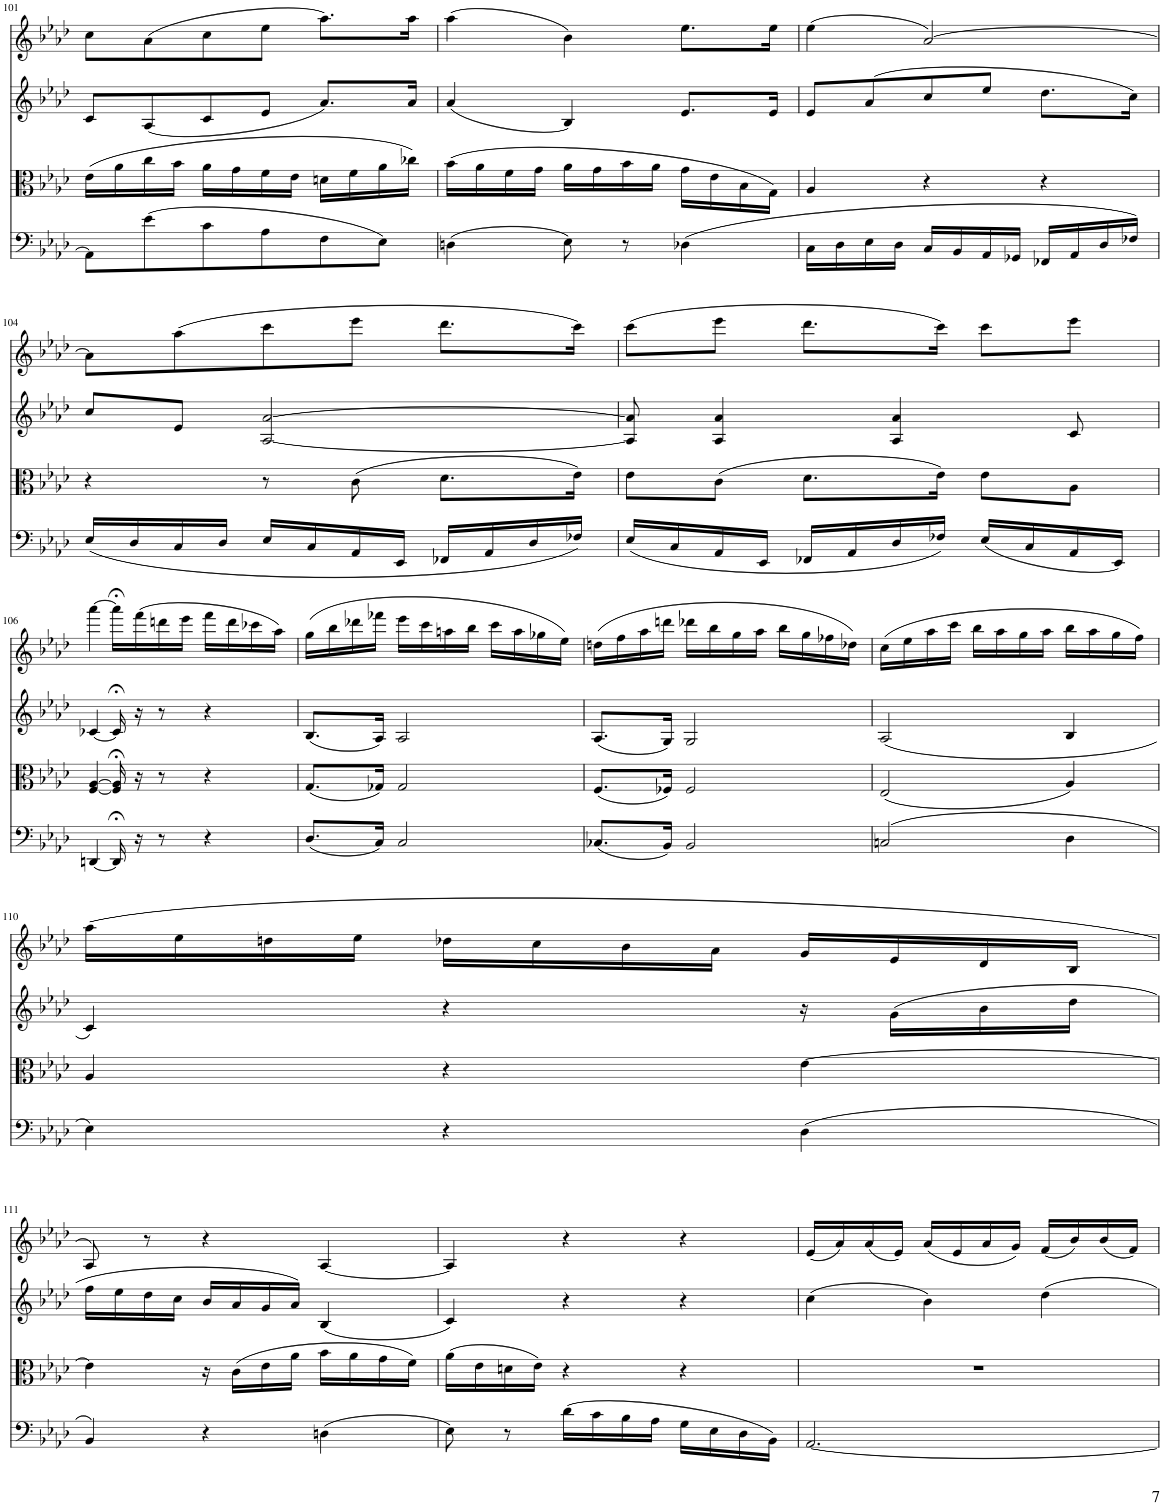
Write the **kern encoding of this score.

**kern	**kern	**kern	**kern
*part4	*part3	*part2	*part1
*staff4	*staff3	*staff2	*staff1
*I"Piano	*I"Piano	*I"Piano	*I"Piano
*I'Pno	*I'Pno	*I'Pno	*I'Pno
!!LO:PB:g=z
*clefF4	*clefC3	*clefG2	*clefG2
*k[b-e-a-d-]	*k[b-e-a-d-]	*k[b-e-a-d-]	*k[b-e-a-d-]
*M3/4	*M3/4	*M3/4	*M3/4
=101	=101	=101	=101
8AA-\L]	(16e-\LL	8c/L	8cc\L
.	16a-\	.	.
(8e-\	16cc\	(8A-/	(8a-\
.	16b-\JJ	.	.
8c\	16a-\LL	8c/	8cc\
.	16g\	.	.
8A-\	16f\	8e-/J	8ee-\J
.	16e-\JJ	.	.
8F\	16dn\LL	8.a-/L)	8.aa-\L)
.	16f\	.	.
8E-\J)	16a-\	.	.
.	16cc-X\JJ)	16a-/Jk	16aa-\Jk
=102	=102	=102	=102
(4Dn\	(16b-\LL	(4a-/	(4aa-\
.	16a-\	.	.
.	16f\	.	.
.	16g\JJ	.	.
8E-\)	16a-\LL	4B-/)	4b-\)
.	16g\	.	.
8r	16b-\	.	.
.	16a-\JJ	.	.
(4D-X\	16g\LL	8.e-/L	8.ee-\L
.	16e-\	.	.
.	16B-\	.	.
.	16G\JJ)	16e-/Jk	16ee-\Jk
=103	=103	=103	=103
16C\LL	4A-/	8e-/L	(4ee-\
16D-\	.	.	.
16E-\	.	(8a-/	.
16D-\JJ	.	.	.
16C/LL	4r	8cc/	[2a-/)
16BB-/	.	.	.
16AA-/	.	8ee-/J	.
16GG-X/JJ	.	.	.
16FF-X/LL	4r	8.dd-\L	.
16AA-/	.	.	.
16D-/	.	.	.
16F-X/JJ)	.	16cc\Jk)	.
!!LO:LB:g=z
=104	=104	=104	=104
(16E-/LL	4r	8cc/L	8a-\L]
16D-/	.	.	.
16C/	.	8e-/J	(8aa-\
16D-/JJ	.	.	.
16E-/LL	8r	[2A-/ [2a-/	8ccc\
16C/	.	.	.
16AA-/	(8c\	.	8eee-\J
16EE-/JJ	.	.	.
16FF-X/LL	8.d-\L	.	8.ddd-\L
16AA-/	.	.	.
16D-/	.	.	.
16F-X/JJ)	16e-\Jk)	.	16ccc\Jk)
=105	=105	=105	=105
(16E-/LL	8e-\L	8A-/] 8a-/]	(8ccc\L
16C/	.	.	.
16AA-/	(8c\J	4A-/ 4a-/	8eee-\J
16EE-/JJ	.	.	.
16FF-X/LL	8.d-\L	.	8.ddd-\L
16AA-/	.	.	.
16D-/	.	4A-/ 4a-/	.
16F-X/JJ)	16e-\Jk)	.	16ccc\Jk)
(16E-/LL	8e-\L	.	8ccc\L
16C/	.	.	.
16AA-/	8A-\J	8c/	8eee-\J
16EE-/JJ)	.	.	.
!!LO:LB:g=z
=106	=106	=106	=106
[4DDn/	[4F/ [4A-/	[4c-X/	[4aaa-\
16DD;</]	16F/];< 16A-/];<	16c-;</]	16aaa-;<\LL]
16r	16r	16r	(16fff\
8r	8r	8r	16dddn\
.	.	.	16eee-\JJ
4r	4r	4r	16fff\LL
.	.	.	16ddd\
.	.	.	16ccc-X\
.	.	.	16aa-\JJ)
=107	=107	=107	=107
(8.D-/L	(8.G/L	(8.B-/L	(16gg\LL
.	.	.	16bb-\
.	.	.	16ddd-X\
16C/Jk)	16G-X/Jk)	16A-/Jk)	16fff-X\JJ
2C/	2G-/	2A-/	16eee-\LL
.	.	.	16ccc\
.	.	.	16aan\
.	.	.	16bb-\JJ
.	.	.	16ccc\LL
.	.	.	16aa\
.	.	.	16gg-X\
.	.	.	16ee-\JJ)
=108	=108	=108	=108
(8.C-X/L	(8.F/L	(8.A-/L	(16ddn\LL
.	.	.	16ff\
.	.	.	16aa-\
16BB-/Jk)	16F-X/Jk)	16G/Jk)	16dddn\JJ
2BB-/	2F-/	2G/	16ddd-X\LL
.	.	.	16bb-\
.	.	.	16gg\
.	.	.	16aa-\JJ
.	.	.	16bb-\LL
.	.	.	16gg\
.	.	.	16ff-X\
.	.	.	16dd-X\JJ)
=109	=109	=109	=109
(2Cn/	(2E-/	(2A-/	(16cc\LL
.	.	.	16ee-\
.	.	.	16aa-\
.	.	.	16ccc\JJ
.	.	.	16bb-\LL
.	.	.	16aa-\
.	.	.	16gg\
.	.	.	16aa-\JJ
4D-\	4A-/)	4B-/	16bb-\LL
.	.	.	16aa-\
.	.	.	16gg\
.	.	.	16ff\JJ)
!!LO:LB:g=z
=110	=110	=110	=110
4E-\)	4A-/	4c/)	(16aa-\LL
.	.	.	16ee-\
.	.	.	16ddn\
.	.	.	16ee-\JJ
4r	4r	4r	16dd-X\LL
.	.	.	16cc\
.	.	.	16b-\
.	.	.	16a-\JJ
(4D-\	[4e-\	16r	16g/LL
.	.	(16g\LL	16e-/
.	.	16b-\	16d-/
.	.	16dd-\JJ	16B-/JJ
!!LO:LB:g=z
=111	=111	=111	=111
4BB-/)	4e-\]	16ff\LL	8A-/)
.	.	16ee-\	.
.	.	16dd-\	8r
.	.	16cc\JJ	.
4r	16r	16b-/LL	4r
.	(16c\LL	16a-/	.
.	16e-\	16g/	.
.	16a-\JJ	16a-/JJ)	.
(4Dn\	16b-\LL	(4B-/	[4A-/
.	16a-\	.	.
.	16g\	.	.
.	16f\JJ)	.	.
=112	=112	=112	=112
8E-\)	(16a-\LL	4c/)	4A-/]
.	16e-\	.	.
8r	16dn\	.	.
.	16e-\JJ)	.	.
(16d-\LL	4r	4r	4r
16c\	.	.	.
16B-\	.	.	.
16A-\JJ	.	.	.
16G\LL	4r	4r	4r
16E-\	.	.	.
16D-\	.	.	.
16BB-\JJ)	.	.	.
=113	=113	=113	=113
[2.AA-/	2.r	(4cc\	(16e-/LL
.	.	.	16a-/)
.	.	.	(16a-/
.	.	.	16e-/JJ)
.	.	4b-\)	(16a-/LL
.	.	.	16e-/
.	.	.	16a-/
.	.	.	16g/JJ)
.	.	4dd-\	(16f/LL
.	.	.	16b-/)
.	.	.	(16b-/
.	.	.	16f/JJ)
=	=	=	=
*-	*-	*-	*-
